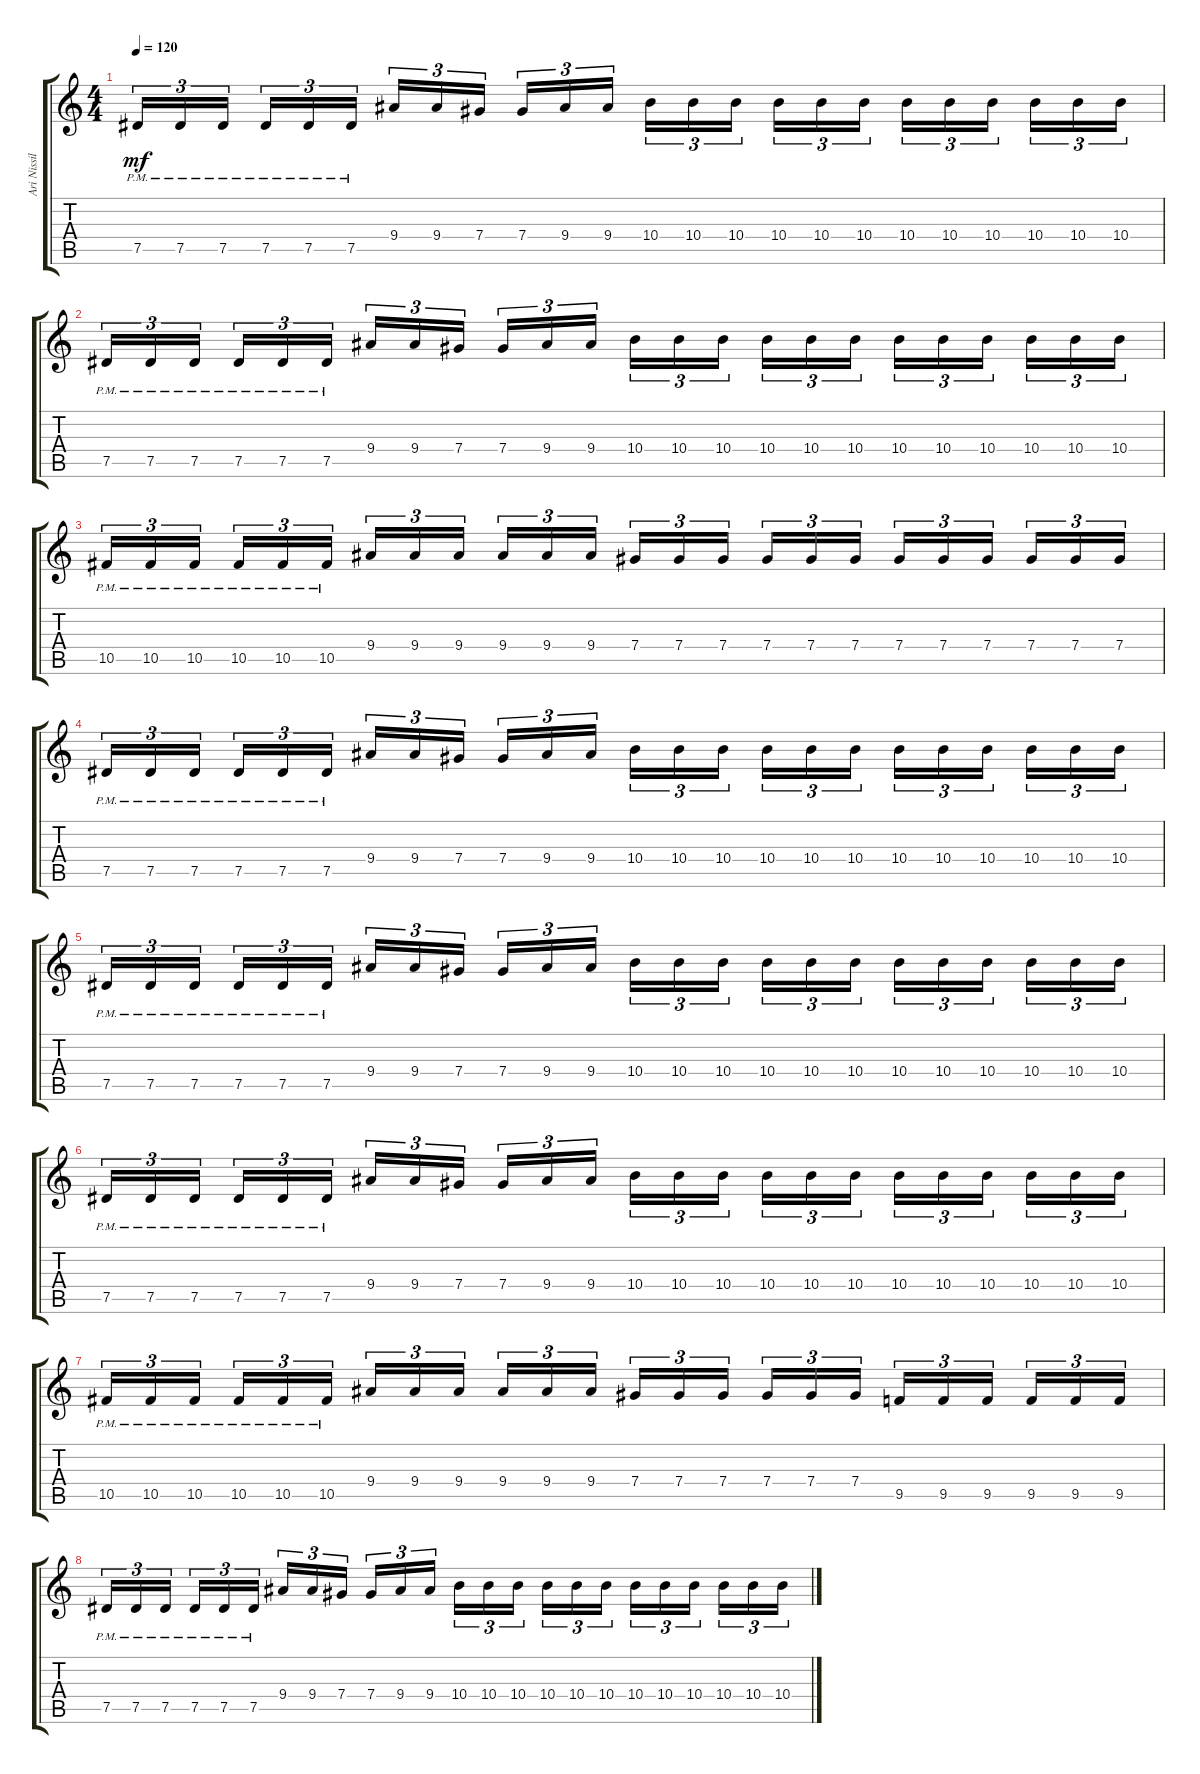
\track ("Ari Nissila (rhythm)" "Ari Nissil") {instrument distortionguitar}
\staff {score tabs}
\tuning (Eb4 Bb3 Gb3 Db3 Ab2 Eb2) {hide}
\ts (4 4)
\tempo 120
\clef g2
\ks c
7.5{pm}.16{tu (3 2) dy mf} 7.5{pm}.16{tu (3 2)} 7.5{pm}.16{tu (3 2)} 7.5{pm}.16{tu (3 2)} 7.5{pm}.16{tu (3 2)} 7.5{pm}.16{tu (3 2)} 9.4.16{tu (3 2)} 9.4.16{tu (3 2)} 7.4.16{tu (3 2)} 7.4.16{tu (3 2)} 9.4.16{tu (3 2)} 9.4.16{tu (3 2)} 10.4.16{tu (3 2)} 10.4.16{tu (3 2)} 10.4.16{tu (3 2)} 10.4.16{tu (3 2)} 10.4.16{tu (3 2)} 10.4.16{tu (3 2)} 10.4.16{tu (3 2)} 10.4.16{tu (3 2)} 10.4.16{tu (3 2)} 10.4.16{tu (3 2)} 10.4.16{tu (3 2)} 10.4.16{tu (3 2)} |
7.5{pm}.16{tu (3 2)} 7.5{pm}.16{tu (3 2)} 7.5{pm}.16{tu (3 2)} 7.5{pm}.16{tu (3 2)} 7.5{pm}.16{tu (3 2)} 7.5{pm}.16{tu (3 2)} 9.4.16{tu (3 2)} 9.4.16{tu (3 2)} 7.4.16{tu (3 2)} 7.4.16{tu (3 2)} 9.4.16{tu (3 2)} 9.4.16{tu (3 2)} 10.4.16{tu (3 2)} 10.4.16{tu (3 2)} 10.4.16{tu (3 2)} 10.4.16{tu (3 2)} 10.4.16{tu (3 2)} 10.4.16{tu (3 2)} 10.4.16{tu (3 2)} 10.4.16{tu (3 2)} 10.4.16{tu (3 2)} 10.4.16{tu (3 2)} 10.4.16{tu (3 2)} 10.4.16{tu (3 2)} |
10.5{pm}.16{tu (3 2)} 10.5{pm}.16{tu (3 2)} 10.5{pm}.16{tu (3 2)} 10.5{pm}.16{tu (3 2)} 10.5{pm}.16{tu (3 2)} 10.5{pm}.16{tu (3 2)} 9.4.16{tu (3 2)} 9.4.16{tu (3 2)} 9.4.16{tu (3 2)} 9.4.16{tu (3 2)} 9.4.16{tu (3 2)} 9.4.16{tu (3 2)} 7.4.16{tu (3 2)} 7.4.16{tu (3 2)} 7.4.16{tu (3 2)} 7.4.16{tu (3 2)} 7.4.16{tu (3 2)} 7.4.16{tu (3 2)} 7.4.16{tu (3 2)} 7.4.16{tu (3 2)} 7.4.16{tu (3 2)} 7.4.16{tu (3 2)} 7.4.16{tu (3 2)} 7.4.16{tu (3 2)} |
7.5{pm}.16{tu (3 2)} 7.5{pm}.16{tu (3 2)} 7.5{pm}.16{tu (3 2)} 7.5{pm}.16{tu (3 2)} 7.5{pm}.16{tu (3 2)} 7.5{pm}.16{tu (3 2)} 9.4.16{tu (3 2)} 9.4.16{tu (3 2)} 7.4.16{tu (3 2)} 7.4.16{tu (3 2)} 9.4.16{tu (3 2)} 9.4.16{tu (3 2)} 10.4.16{tu (3 2)} 10.4.16{tu (3 2)} 10.4.16{tu (3 2)} 10.4.16{tu (3 2)} 10.4.16{tu (3 2)} 10.4.16{tu (3 2)} 10.4.16{tu (3 2)} 10.4.16{tu (3 2)} 10.4.16{tu (3 2)} 10.4.16{tu (3 2)} 10.4.16{tu (3 2)} 10.4.16{tu (3 2)} |
7.5{pm}.16{tu (3 2)} 7.5{pm}.16{tu (3 2)} 7.5{pm}.16{tu (3 2)} 7.5{pm}.16{tu (3 2)} 7.5{pm}.16{tu (3 2)} 7.5{pm}.16{tu (3 2)} 9.4.16{tu (3 2)} 9.4.16{tu (3 2)} 7.4.16{tu (3 2)} 7.4.16{tu (3 2)} 9.4.16{tu (3 2)} 9.4.16{tu (3 2)} 10.4.16{tu (3 2)} 10.4.16{tu (3 2)} 10.4.16{tu (3 2)} 10.4.16{tu (3 2)} 10.4.16{tu (3 2)} 10.4.16{tu (3 2)} 10.4.16{tu (3 2)} 10.4.16{tu (3 2)} 10.4.16{tu (3 2)} 10.4.16{tu (3 2)} 10.4.16{tu (3 2)} 10.4.16{tu (3 2)} |
7.5{pm}.16{tu (3 2)} 7.5{pm}.16{tu (3 2)} 7.5{pm}.16{tu (3 2)} 7.5{pm}.16{tu (3 2)} 7.5{pm}.16{tu (3 2)} 7.5{pm}.16{tu (3 2)} 9.4.16{tu (3 2)} 9.4.16{tu (3 2)} 7.4.16{tu (3 2)} 7.4.16{tu (3 2)} 9.4.16{tu (3 2)} 9.4.16{tu (3 2)} 10.4.16{tu (3 2)} 10.4.16{tu (3 2)} 10.4.16{tu (3 2)} 10.4.16{tu (3 2)} 10.4.16{tu (3 2)} 10.4.16{tu (3 2)} 10.4.16{tu (3 2)} 10.4.16{tu (3 2)} 10.4.16{tu (3 2)} 10.4.16{tu (3 2)} 10.4.16{tu (3 2)} 10.4.16{tu (3 2)} |
10.5{pm}.16{tu (3 2)} 10.5{pm}.16{tu (3 2)} 10.5{pm}.16{tu (3 2)} 10.5{pm}.16{tu (3 2)} 10.5{pm}.16{tu (3 2)} 10.5{pm}.16{tu (3 2)} 9.4.16{tu (3 2)} 9.4.16{tu (3 2)} 9.4.16{tu (3 2)} 9.4.16{tu (3 2)} 9.4.16{tu (3 2)} 9.4.16{tu (3 2)} 7.4.16{tu (3 2)} 7.4.16{tu (3 2)} 7.4.16{tu (3 2)} 7.4.16{tu (3 2)} 7.4.16{tu (3 2)} 7.4.16{tu (3 2)} 9.5.16{tu (3 2)} 9.5.16{tu (3 2)} 9.5.16{tu (3 2)} 9.5.16{tu (3 2)} 9.5.16{tu (3 2)} 9.5.16{tu (3 2)} |
7.5{pm}.16{tu (3 2)} 7.5{pm}.16{tu (3 2)} 7.5{pm}.16{tu (3 2)} 7.5{pm}.16{tu (3 2)} 7.5{pm}.16{tu (3 2)} 7.5{pm}.16{tu (3 2)} 9.4.16{tu (3 2)} 9.4.16{tu (3 2)} 7.4.16{tu (3 2)} 7.4.16{tu (3 2)} 9.4.16{tu (3 2)} 9.4.16{tu (3 2)} 10.4.16{tu (3 2)} 10.4.16{tu (3 2)} 10.4.16{tu (3 2)} 10.4.16{tu (3 2)} 10.4.16{tu (3 2)} 10.4.16{tu (3 2)} 10.4.16{tu (3 2)} 10.4.16{tu (3 2)} 10.4.16{tu (3 2)} 10.4.16{tu (3 2)} 10.4.16{tu (3 2)} 10.4.16{tu (3 2)}
